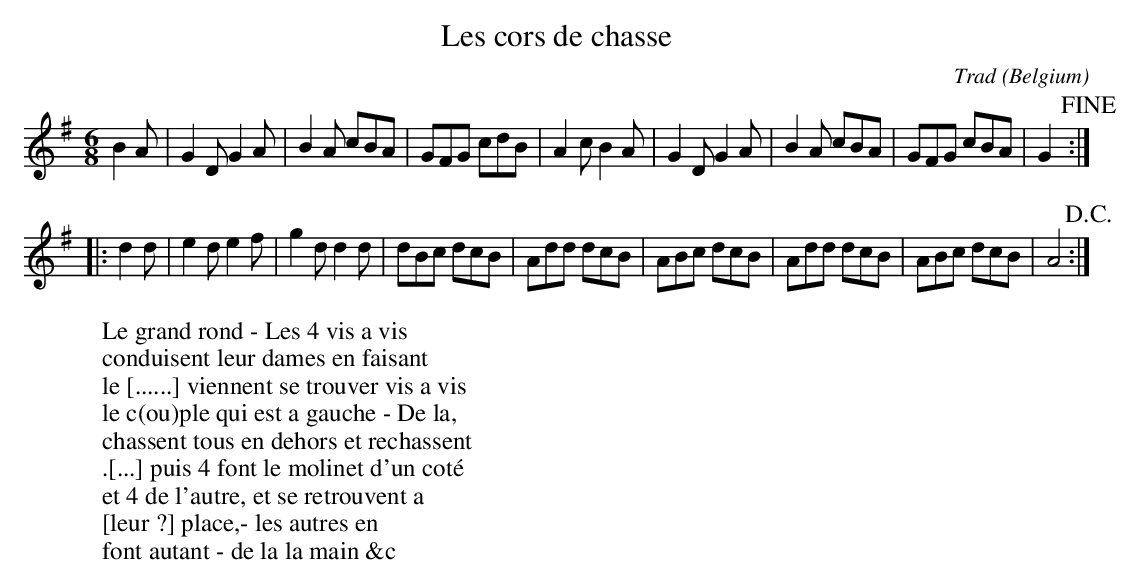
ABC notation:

X:1
T:Les cors de chasse
C:Trad
O:Belgium
M:6/8
L:1/8
K:Gmaj
B2A|G2D G2A|B2A cBA|GFG cdB|A2c B2A|G2D G2A|B2A cBA|GFG cBA|G2!fine!:|
|:d2d|e2d e2f|g2d d2d|dBc dcB|Add dcB|ABc dcB|Add dcB|ABc dcB|A4!D.C.!:|]
W:Le grand rond - Les 4 vis a vis
W:conduisent leur dames en faisant
W:le [......] viennent se trouver vis a vis
W:le c(ou)ple qui est a gauche - De la,
W:chassent tous en dehors et rechassent
W:.[...] puis 4 font le molinet d'un coté
W:et 4 de l'autre, et se retrouvent a
W:[leur ?] place,- les autres en
W:font autant - de la la main &c
